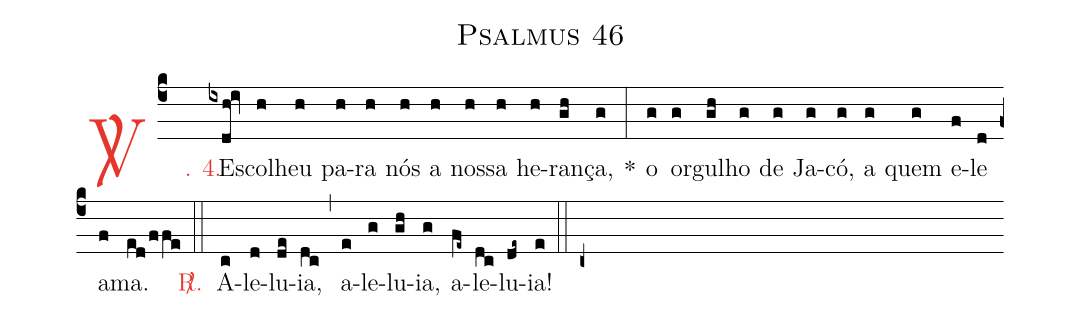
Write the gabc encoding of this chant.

name: Psalmus 46;
%%
(c4)

<c><sp>V/</sp>. 4.</c>() Es(ixdh!iv)co(h)lheu(h) pa(h)ra(h) nós(h) a(h) nos(h)sa(h) he(h)ran(gh)ça,(g) *(:) o(g) or(g)gu(gh)lho(g) de(g) Ja(g)có,(g) a(g) quem(g) e(f)le(d) a(f)ma.(ed/ffe)

(::)

<nlba><c><sp>R/</sp>.</c>() A</nlba>(c)le(d)lu(de)ia,(dc) (,) a(e)le(g)lu(gh)ia,(g) a(fe~)le(dc)lu(de~)ia!(e)

(::)

(c+)
